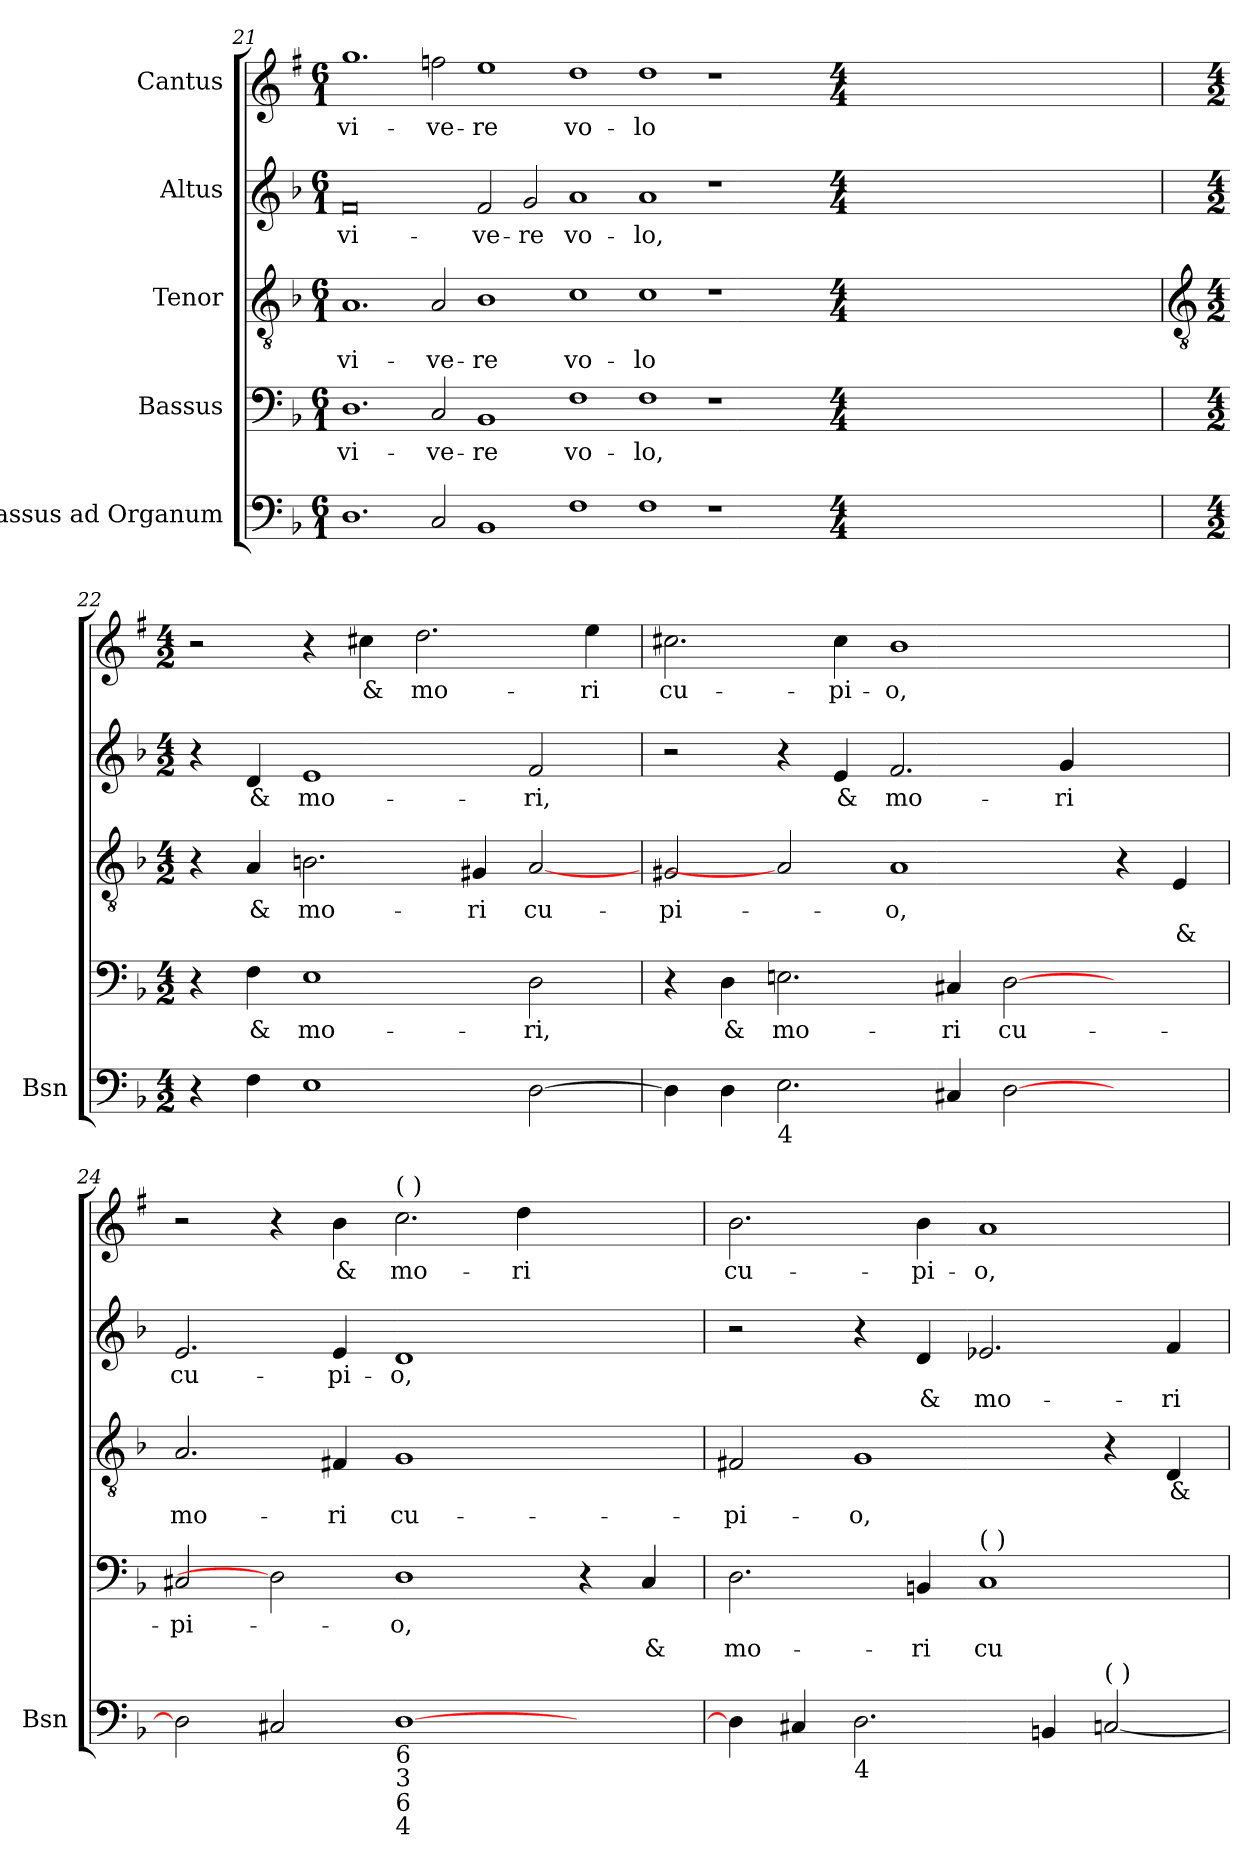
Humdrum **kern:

**kern	**kern	**text	**text	**kern	**text	**text	**kern	**text	**text	**kern	**text
*part5	*part4	*part4	*part4	*part3	*part3	*part3	*part2	*part2	*part2	*part1	*part1
*staff5	*staff4	*staff4	*staff4	*staff3	*staff3	*staff3	*staff2	*staff2	*staff2	*staff1	*staff1
*I"Bassus ad Organum	*I"Bassus	*	*	*I"Tenor	*	*	*I"Altus	*	*	*I"Cantus	*
*I'Bsn	*	*	*	*	*	*	*	*	*	*	*
*clefF4	*clefF4	*	*	*clefGv2	*	*	*clefG2	*	*	*clefG2	*
*	*	*	*	*	*	*	*	*	*	*ITrd1c2	*
*k[b-]	*k[b-]	*	*	*k[b-]	*	*	*k[b-]	*	*	*k[b-]	*
*F:	*F:	*	*	*F:	*	*	*F:	*	*	*F:	*
*M6/1	*M6/1	*	*	*M6/1	*	*	*M6/1	*	*	*M6/1	*
=21	=21	=21	=21	=21	=21	=21	=21	=21	=21	=21	=21
!	!	!LO:LY:b	!	!	!LO:LY:b	!	!	!LO:LY:b	!	!	!LO:LY:b
1.D	1.D	vi-	.	1.A	vi-	.	0f	vi-	.	1.ff	vi-
!	!	!LO:LY:b	!	!	!LO:LY:b	!	!	!	!	!	!LO:LY:b
2C	2C	-ve-	.	2A	-ve-	.	.	.	.	2ee-X	-ve-
!	!	!LO:LY:b	!	!	!LO:LY:b	!	!	!LO:LY:b	!	!	!LO:LY:b
1BB-	1BB-	-re	.	1B-	-re	.	2f	-ve-	.	1dd	-re
!	!	!	!	!	!	!	!	!LO:LY:b	!	!	!
.	.	.	.	.	.	.	2g	-re	.	.	.
!	!	!LO:LY:b	!	!	!LO:LY:b	!	!	!LO:LY:b	!	!	!LO:LY:b
1F	1F	vo-	.	1c	vo-	.	1a	vo-	.	1cc	vo-
!	!	!LO:LY:b	!	!	!LO:LY:b	!	!	!LO:LY:b	!	!	!LO:LY:b
1F	1F	-lo,	.	1c	-lo	.	1a	-lo,	.	1cc	-lo
1r	1r	.	.	1r	.	.	1r	.	.	1r	.
*M4/4	*M4/4	*	*	*M4/4	*	*	*M4/4	*	*	*M4/4	*
*met(c)	*met(c)	*	*	*met(c)	*	*	*met(c)	*	*	*met(c)	*
!!LO:LB:g=z
=22	=22	=22	=22	=22	=22	=22	=22	=22	=22	=22	=22
*	*	*	*	*clefGv2	*	*	*	*	*	*	*
*M4/2	*M4/2	*	*	*M4/2	*	*	*M4/2	*	*	*M4/2	*
4r	4r	.	.	4r	.	.	4r	.	.	2r	.
!	!	!LO:LY:b	!	!	!LO:LY:b	!	!	!LO:LY:b	!	!	!
4F	4F	&	.	4A	&	.	4d	&	.	.	.
!	!	!LO:LY:b	!	!	!LO:LY:b	!	!	!LO:LY:b	!	!	!
1E	1E	mo-	.	2.Bn	mo-	.	1e	mo-	.	4r	.
!	!	!	!	!	!	!	!	!	!	!	!LO:LY:b
.	.	.	.	.	.	.	.	.	.	4bn	&
!	!	!	!	!	!	!	!	!	!	!	!LO:LY:b
.	.	.	.	.	.	.	.	.	.	2.cc	mo-
!	!	!	!	!	!LO:LY:b	!	!	!	!	!	!
.	.	.	.	4G#X	-ri	.	.	.	.	.	.
!	!	!LO:LY:b	!	!	!LO:LY:b	!	!	!LO:LY:b	!	!	!
[2D	2D	-ri,	.	[2A	cu-	.	2f	-ri,	.	.	.
!	!	!	!	!	!	!	!	!	!	!	!LO:LY:b
.	.	.	.	.	.	.	.	.	.	4dd	-ri
=23	=23	=23	=23	=23	=23	=23	=23	=23	=23	=23	=23
!	!	!	!	!	!LO:LY:b	!	!	!	!	!	!LO:LY:b
4D]	4r	.	.	2G#X	-pi-	.	2r	.	.	2.bn	cu-
!	!	!LO:LY:b	!	!	!	!	!	!	!	!	!
4D	4D	&	.	.	.	.	.	.	.	.	.
!LO:TX:b:t=4	!	!	!	!	!	!	!	!	!	!	!
!	!	!LO:LY:b	!	!	!	!	!	!	!	!	!
2.E	2.En	mo-	.	2A]	.	.	4r	.	.	.	.
!	!	!	!	!	!	!	!	!LO:LY:b	!	!	!LO:LY:b
.	.	.	.	.	.	.	4e	&	.	4b	-pi-
!	!	!	!	!	!LO:LY:b	!	!	!LO:LY:b	!	!	!LO:LY:b
.	.	.	.	1A	-o,	.	2.f	mo-	.	1a	-o,
!	!	!LO:LY:b	!	!	!	!	!	!	!	!	!
4C#X	4C#X	-ri	.	.	.	.	.	.	.	.	.
!	!	!LO:LY:b	!	!	!	!	!	!	!	!	!
[2D	[2D	cu-	.	.	.	.	.	.	.	.	.
!	!	!	!	!	!	!	!	!LO:LY:b	!	!	!
.	.	.	.	.	.	.	4g	-ri	.	.	.
2ryy	2ryy	.	.	4r	.	.	2ryy	.	.	2ryy	.
!	!	!	!	!	!	!LO:LY:b	!	!	!	!	!
.	.	.	.	4E	.	&	.	.	.	.	.
=24	=24	=24	=24	=24	=24	=24	=24	=24	=24	=24	=24
!	!	!LO:LY:b	!	!	!	!LO:LY:b	!	!LO:LY:b	!	!	!
2D]	2C#X	-pi-	.	2.A	.	mo-	2.e	cu-	.	2r	.
2C#X	2D]	.	.	.	.	.	.	.	.	4r	.
!	!	!	!	!	!	!LO:LY:b	!	!LO:LY:b	!	!	!LO:LY:b
.	.	.	.	4F#X	.	-ri	4e	-pi-	.	4a	&
!	!	!	!	!	!	!	!	!	!	!LO:TX:a:t=(  )	!
!LO:TX:b:t=6\n3	!	!	!	!	!	!	!	!	!	!	!
!LO:TX:b:t=6\n4	!	!	!	!	!	!	!	!	!	!	!
!	!	!LO:LY:b	!	!	!	!LO:LY:b	!	!LO:LY:b	!	!	!LO:LY:b
[1D	1D	-o,	.	1G	.	cu-	1d	-o,	.	2.b-	mo-
!	!	!	!	!	!	!	!	!	!	!	!LO:LY:b
.	.	.	.	.	.	.	.	.	.	4cc	-ri
2ryy	4r	.	.	2ryy	.	.	2ryy	.	.	2ryy	.
!	!	!	!LO:LY:b	!	!	!	!	!	!	!	!
.	4C#	.	&	.	.	.	.	.	.	.	.
=25	=25	=25	=25	=25	=25	=25	=25	=25	=25	=25	=25
!	!	!	!LO:LY:b	!	!	!LO:LY:b	!	!	!	!	!LO:LY:b
4D]	2.D	.	mo-	2F#X	.	-pi-	2r	.	.	2.a	cu-
4C#X	.	.	.	.	.	.	.	.	.	.	.
!LO:TX:b:t=4	!	!	!	!	!	!	!	!	!	!	!
!	!	!	!	!	!	!LO:LY:b	!	!	!	!	!
2.D	.	.	.	1G	.	-o,	4r	.	.	.	.
!	!	!	!LO:LY:b	!	!	!	!	!	!LO:LY:b	!	!LO:LY:b
.	4BBn	.	-ri	.	.	.	4d	.	&	4a	-pi-
!	!LO:TX:a:t=(  )	!	!	!	!	!	!	!	!	!	!
!	!	!	!LO:LY:b	!	!	!	!	!	!LO:LY:b	!	!LO:LY:b
.	1C	.	cu-	.	.	.	2.e-X	.	mo-	1g	-o,
4BBn	.	.	.	.	.	.	.	.	.	.	.
!LO:TX:a:t=(  )	!	!	!	!	!	!	!	!	!	!	!
[2C	.	.	.	4r	.	.	.	.	.	.	.
!	!	!	!	!	!LO:LY:b	!	!	!	!LO:LY:b	!	!
.	.	.	.	4D	&	.	4f	.	-ri	.	.
=	=	=	=	=	=	=	=	=	=	=	=
*-	*-	*-	*-	*-	*-	*-	*-	*-	*-	*-	*-
